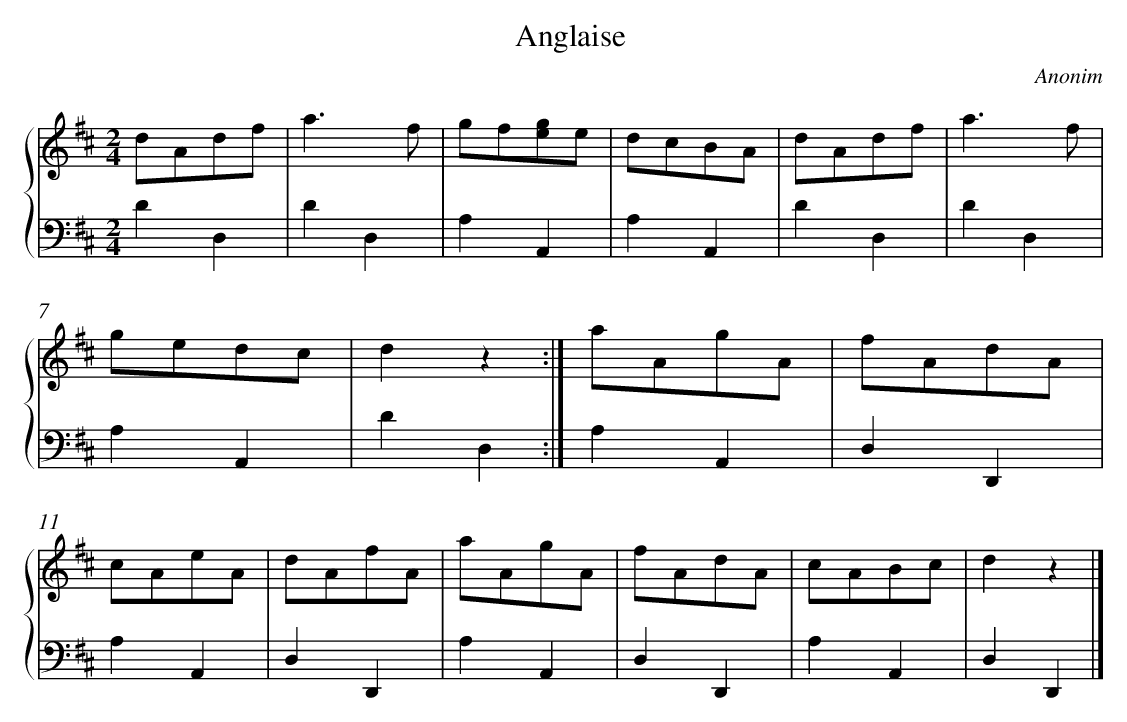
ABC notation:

X:1
T: Anglaise
C: Anonim
L: 1/8
M: 2/4
%%staves {1 2}
V: 1 clef=treble
V: 2 clef=bass
K: D
[V:1] dAdf |
[V:2] D2D,2 |
[V:1] a3f |
[V:2] D2D,2 |
[V:1] gf[ge]e |
[V:2] A,2A,,2 |
[V:1] dcBA |
[V:2] A,2A,,2 |
[V:1] dAdf |
[V:2] D2D,2 |
[V:1] a3f |
[V:2] D2D,2 |
[V:1] gedc |
[V:2] A,2A,,2 |
[V:1] d2z2 :|]
[V:2] D2D,2 :|]
[V:1] aAgA |
[V:2] A,2A,,2 |
[V:1] fAdA |
[V:2] D,2D,,2 |
[V:1] cAeA |
[V:2] A,2A,,2 |
[V:1] dAfA |
[V:2] D,2D,,2 |
[V:1] aAgA |
[V:2] A,2A,,2 |
[V:1] fAdA |
[V:2] D,2D,,2 |
[V:1] cABc |
[V:2] A,2A,,2 |
[V:1] d2z2 |]
[V:2] D,2D,,2 |]
